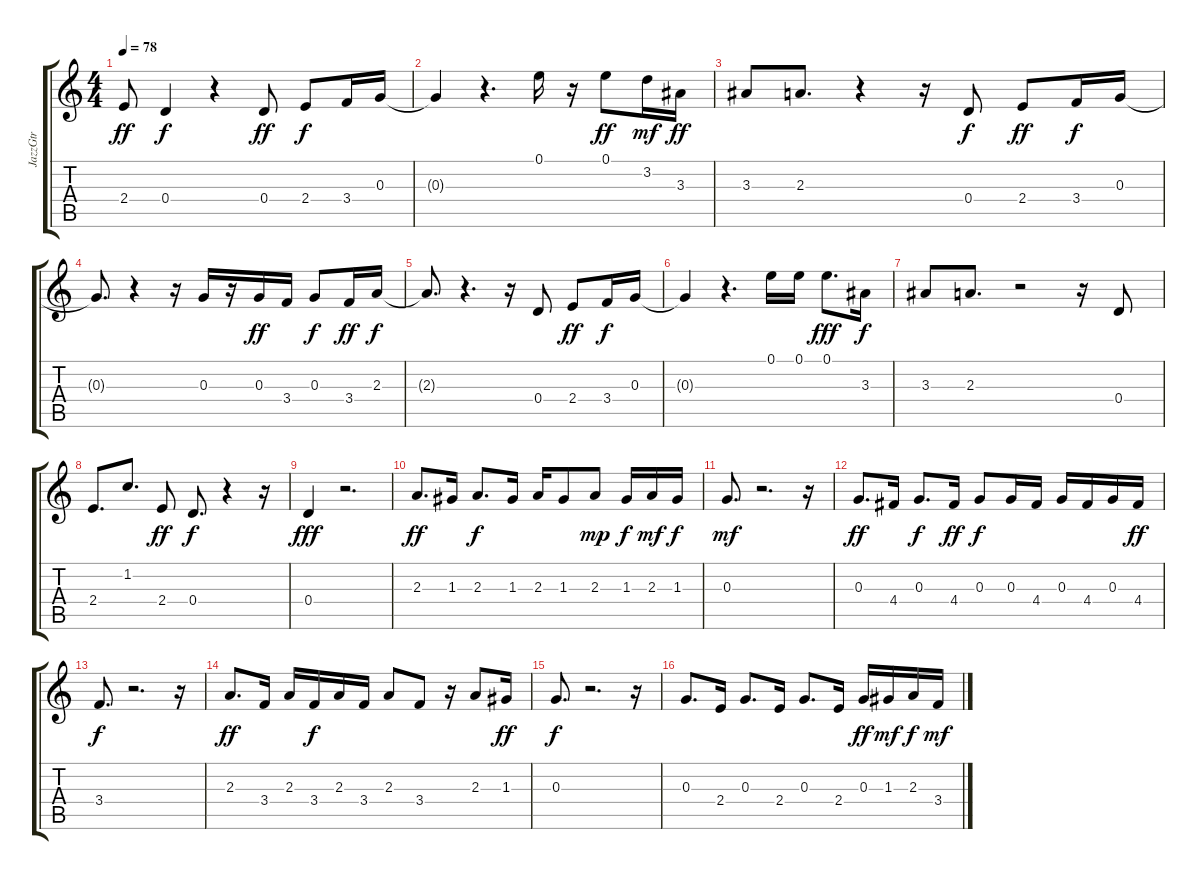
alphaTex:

\track ("JazzGtr" "JazzGtr") {instrument electricguitarjazz}
\staff {score tabs}
\tuning (E4 B3 G3 D3 A2 E2) {hide}
\ts (4 4)
\tempo 78
\clef g2
\ks c
2.4.8{dy ff} 0.4.4{dy f} r.4 0.4.8{dy ff} 2.4.8{dy f} 3.4.16 0.3.16 |
0.3{t}.4 r.4{d} 0.1.16 r.16 0.1.8{dy ff} 3.2.16{dy mf} 3.3.16{dy ff} |
3.3.8 2.3.8{d} r.4 r.16 0.4.8{dy f} 2.4.8{dy ff} 3.4.16{dy f} 0.3.16 |
0.3{t}.8{d} r.4 r.16 0.3.16 r.16 0.3.16{dy ff} 3.4.16 0.3.8{dy f} 3.4.16{dy ff} 2.3.16{dy f} |
2.3{t}.8{d} r.4{d} r.16 0.4.8 2.4.8{dy ff} 3.4.16{dy f} 0.3.16 |
0.3{t}.4 r.4{d} 0.1.16 0.1.16 0.1.8{d dy fff} 3.3.16{dy f} |
3.3.8 2.3.8{d} r.2 r.16 0.4.8 |
2.4.8{d} 1.2.8{d} 2.4.8{dy ff} 0.4.8{d dy f} r.4 r.16 |
0.4.4{dy fff} r.2{d} |
2.3.8{d dy ff} 1.3.16 2.3.8{d dy f} 1.3.16 2.3.16 1.3.8 2.3.8{dy mp} 1.3.16{dy f} 2.3.16{dy mf} 1.3.16{dy f} |
0.3.8{d dy mf} r.2{d} r.16 |
0.3.8{d dy ff} 4.4.16 0.3.8{d dy f} 4.4.16{dy ff} 0.3.8{dy f} 0.3.16 4.4.16 0.3.16 4.4.16 0.3.16 4.4.16{dy ff} |
3.4.8{d dy f} r.2{d} r.16 |
2.3.8{d dy ff} 3.4.16 2.3.16 3.4.16{dy f} 2.3.16 3.4.16 2.3.8 3.4.8 r.16 2.3.8 1.3.16{dy ff} |
0.3.8{d dy f} r.2{d} r.16 |
0.3.8{d} 2.4.16 0.3.8{d} 2.4.16 0.3.8{d} 2.4.16 0.3.16{dy ff} 1.3.16{dy mf} 2.3.16{dy f} 3.4.16{dy mf}
